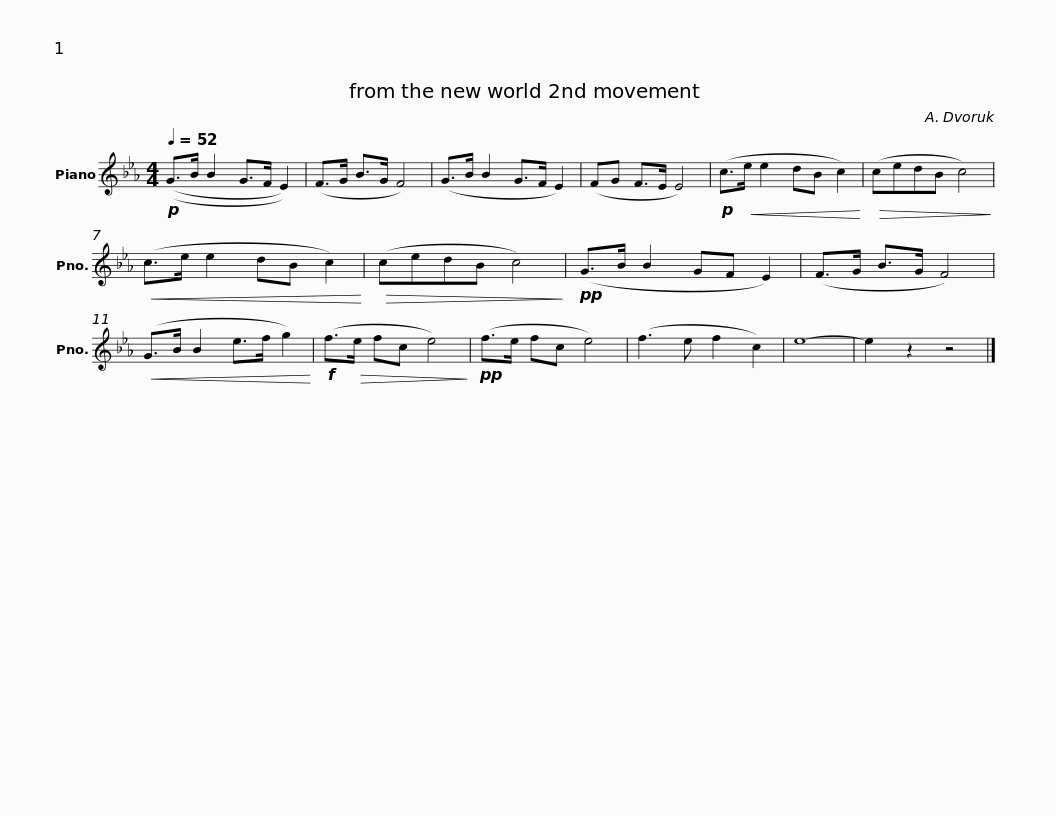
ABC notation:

X:1
L:1/8
Q:1/4=52
M:4/4
I:linebreak $
K:Eb
V:1 treble
V:1
!p! ((G>B B2 G>F E2)) | (F>G B>G F4) | (G>B B2 G>F E2) | (FG F>E E4) |!p! (c>!<(!e e2 dB c2)!<)! |$ %5
!>(! (cedB c4)!>)! |!<(! (c>e e2 dB c2)!<)! |!>(! (cedB c4)!>)! |!pp! (G>B B2 GF E2) | (F>G B>G F4) |$ %10
!<(! (G>B B2 e>f g2)!<)! |!f! (f>!>(!e fc e4)!>)! |!pp! (f>e fc e4) | (f3 e f2 c2) | e8- | %15
 e2 z2 z4 |] %16
